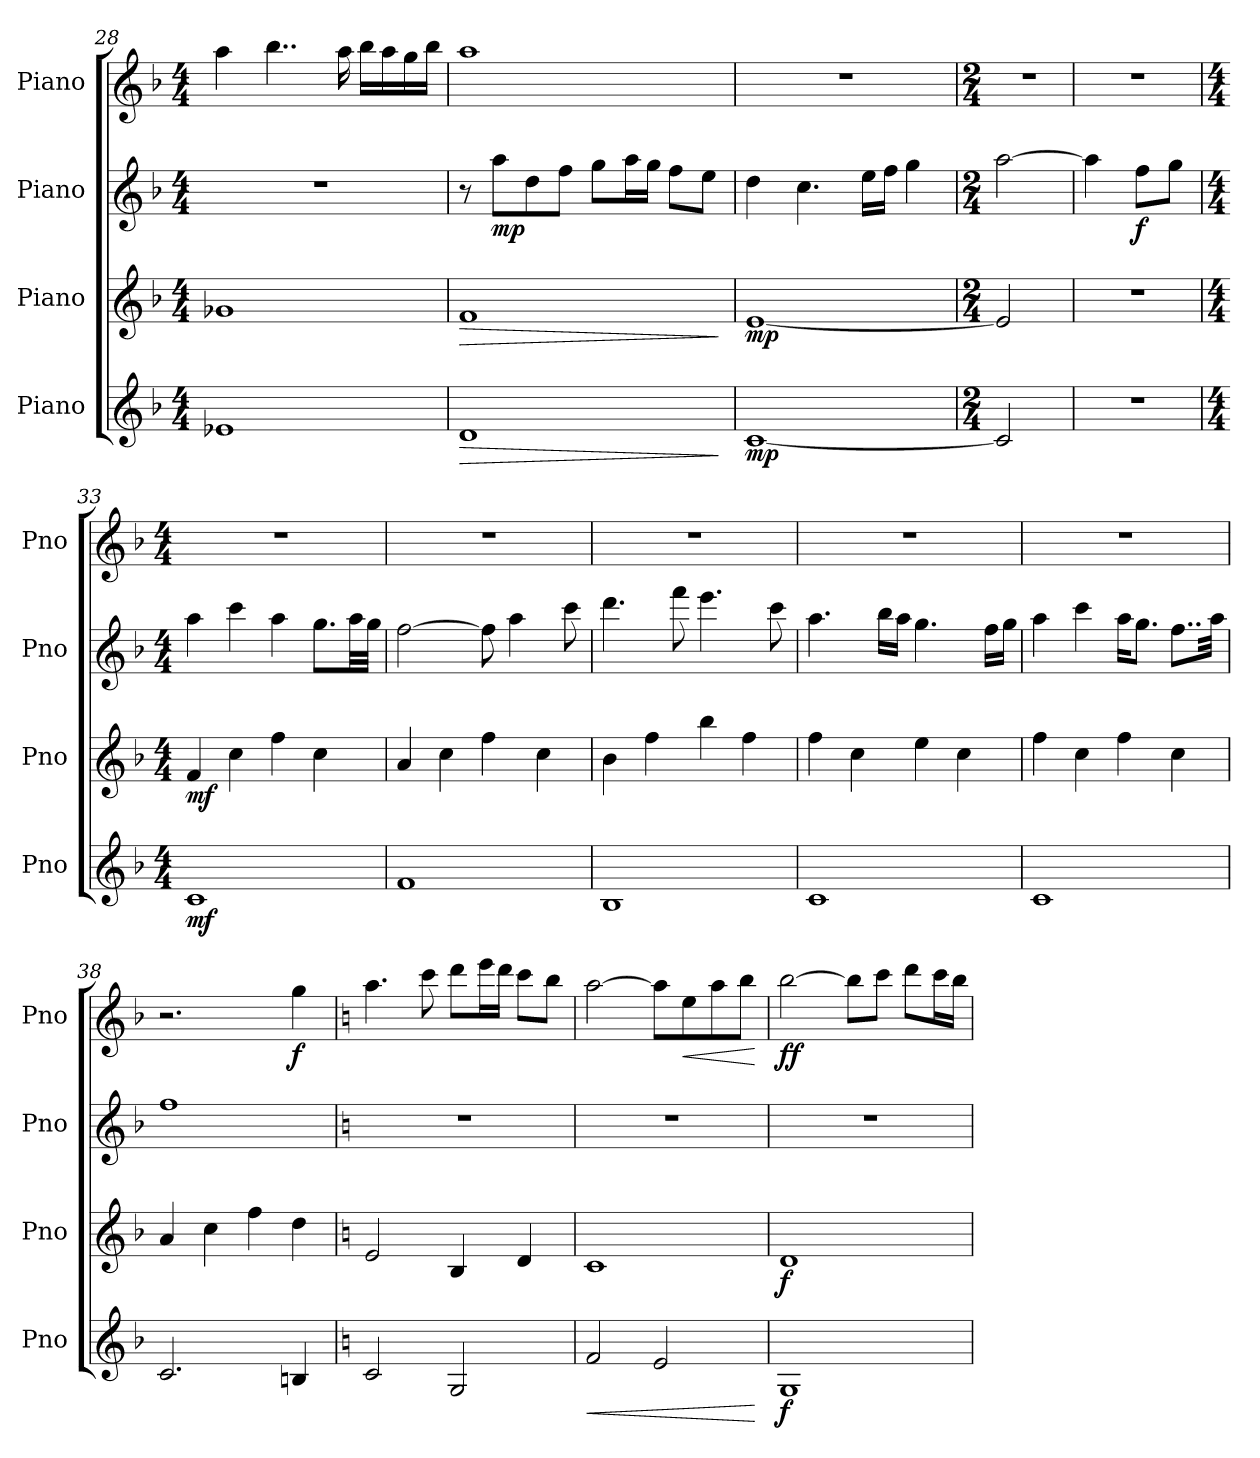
**kern	**dynam	**kern	**dynam	**kern	**dynam	**kern	**dynam
*part4	*part4	*part3	*part3	*part2	*part2	*part1	*part1
*staff4	*staff4	*staff3	*staff3	*staff2	*staff2	*staff1	*staff1
*I"Piano	*	*I"Piano	*	*I"Piano	*	*I"Piano	*
*I'Pno	*	*I'Pno	*	*I'Pno	*	*I'Pno	*
*clefG2	*	*clefG2	*	*clefG2	*	*clefG2	*
*k[b-]	*	*k[b-]	*	*k[b-]	*	*k[b-]	*
*M4/4	*	*M4/4	*	*M4/4	*	*M4/4	*
=28	=28	=28	=28	=28	=28	=28	=28
1e-X	.	1g-X	.	1r	.	4aa\	.
.	.	.	.	.	.	4..bb-\	.
.	.	.	.	.	.	16aa\	.
.	.	.	.	.	.	16bb-\LL	.
.	.	.	.	.	.	16aa\	.
.	.	.	.	.	.	16gg\	.
.	.	.	.	.	.	16bb-\JJ	.
=29	=29	=29	=29	=29	=29	=29	=29
!	!LO:HP:b	!	!LO:HP:b	!	!	!	!
1d	>	1f	>	8r	.	1aa	.
!	!	!	!	!	!LO:DY:b	!	!
.	.	.	.	8aa\L	mp	.	.
.	.	.	.	8dd\	.	.	.
.	.	.	.	8ff\J	.	.	.
.	.	.	.	8gg\L	.	.	.
.	.	.	.	16aa\L	.	.	.
.	.	.	.	16gg\JJ	.	.	.
.	.	.	.	8ff\L	.	.	.
.	.	.	.	8ee\J	.	.	.
.	]	.	]	.	.	.	.
!!LO:LB:g=z
=30	=30	=30	=30	=30	=30	=30	=30
!	!LO:DY:b	!	!LO:DY:b	!	!	!	!
[1c	mp	[1e	mp	4dd\	.	1r	.
.	.	.	.	4.cc\	.	.	.
.	.	.	.	16ee\LL	.	.	.
.	.	.	.	16ff\JJ	.	.	.
.	.	.	.	4gg\	.	.	.
=31	=31	=31	=31	=31	=31	=31	=31
*M2/4	*	*M2/4	*	*M2/4	*	*M2/4	*
2c/]	.	2e/]	.	[2aa\	.	2r	.
=32	=32	=32	=32	=32	=32	=32	=32
2r	.	2r	.	4aa\]	.	2r	.
!	!	!	!	!	!LO:DY:b	!	!
.	.	.	.	8ff\L	f	.	.
.	.	.	.	8gg\J	.	.	.
=33	=33	=33	=33	=33	=33	=33	=33
*M4/4	*	*M4/4	*	*M4/4	*	*M4/4	*
!	!LO:DY:b	!	!LO:DY:b	!	!	!	!
1c	mf	4f/	mf	4aa\	.	1r	.
.	.	4cc\	.	4ccc\	.	.	.
.	.	4ff\	.	4aa\	.	.	.
.	.	4cc\	.	8.gg\L	.	.	.
.	.	.	.	32aa\LL	.	.	.
.	.	.	.	32gg\JJJ	.	.	.
=34	=34	=34	=34	=34	=34	=34	=34
1f	.	4a/	.	[2ff\	.	1r	.
.	.	4cc\	.	.	.	.	.
.	.	4ff\	.	8ff\]	.	.	.
.	.	.	.	4aa\	.	.	.
.	.	4cc\	.	.	.	.	.
.	.	.	.	8ccc\	.	.	.
=35	=35	=35	=35	=35	=35	=35	=35
1B-	.	4b-\	.	4.ddd\	.	1r	.
.	.	4ff\	.	.	.	.	.
.	.	.	.	8fff\	.	.	.
.	.	4bb-\	.	4.eee\	.	.	.
.	.	4ff\	.	.	.	.	.
.	.	.	.	8ccc\	.	.	.
=36	=36	=36	=36	=36	=36	=36	=36
1c	.	4ff\	.	4.aa\	.	1r	.
.	.	4cc\	.	.	.	.	.
.	.	.	.	16bb-\LL	.	.	.
.	.	.	.	16aa\JJ	.	.	.
.	.	4ee\	.	4.gg\	.	.	.
.	.	4cc\	.	.	.	.	.
.	.	.	.	16ff\LL	.	.	.
.	.	.	.	16gg\JJ	.	.	.
!!LO:LB:g=z
=37	=37	=37	=37	=37	=37	=37	=37
1c	.	4ff\	.	4aa\	.	1r	.
.	.	4cc\	.	4ccc\	.	.	.
.	.	4ff\	.	16aa\KL	.	.	.
.	.	.	.	8.gg\J	.	.	.
.	.	4cc\	.	8..ff\L	.	.	.
.	.	.	.	32aa\Jkk	.	.	.
=38	=38	=38	=38	=38	=38	=38	=38
2.c/	.	4a/	.	1ff	.	2.r	.
.	.	4cc\	.	.	.	.	.
.	.	4ff\	.	.	.	.	.
!	!	!	!	!	!	!	!LO:DY:b
4Bn/	.	4dd\	.	.	.	4gg\	f
=39	=39	=39	=39	=39	=39	=39	=39
*k[]	*	*k[]	*	*k[]	*	*k[]	*
2c/	.	2e/	.	1r	.	4.aa\	.
.	.	.	.	.	.	8ccc\	.
2G/	.	4B/	.	.	.	8ddd\L	.
.	.	.	.	.	.	16eee\L	.
.	.	.	.	.	.	16ddd\JJ	.
.	.	4d/	.	.	.	8ccc\L	.
.	.	.	.	.	.	8bb\J	.
=40	=40	=40	=40	=40	=40	=40	=40
!	!LO:HP:b	!	!	!	!	!	!
2f/	<	1c	.	1r	.	[2aa\	.
2e/	.	.	.	.	.	8aa\L]	.
!	!	!	!	!	!	!	!LO:HP:b
.	.	.	.	.	.	8ee\	<
.	.	.	.	.	.	8aa\	.
.	.	.	.	.	.	8bb\J	.
.	[	.	.	.	.	.	[
=41	=41	=41	=41	=41	=41	=41	=41
!	!LO:DY:b	!	!LO:DY:b	!	!	!	!LO:DY:b
1G	f	1d	f	1r	.	[2bb\	ff
.	.	.	.	.	.	8bb\L]	.
.	.	.	.	.	.	8ccc\J	.
.	.	.	.	.	.	8ddd\L	.
.	.	.	.	.	.	16ccc\L	.
.	.	.	.	.	.	16bb\JJ	.
=	=	=	=	=	=	=	=
*-	*-	*-	*-	*-	*-	*-	*-
